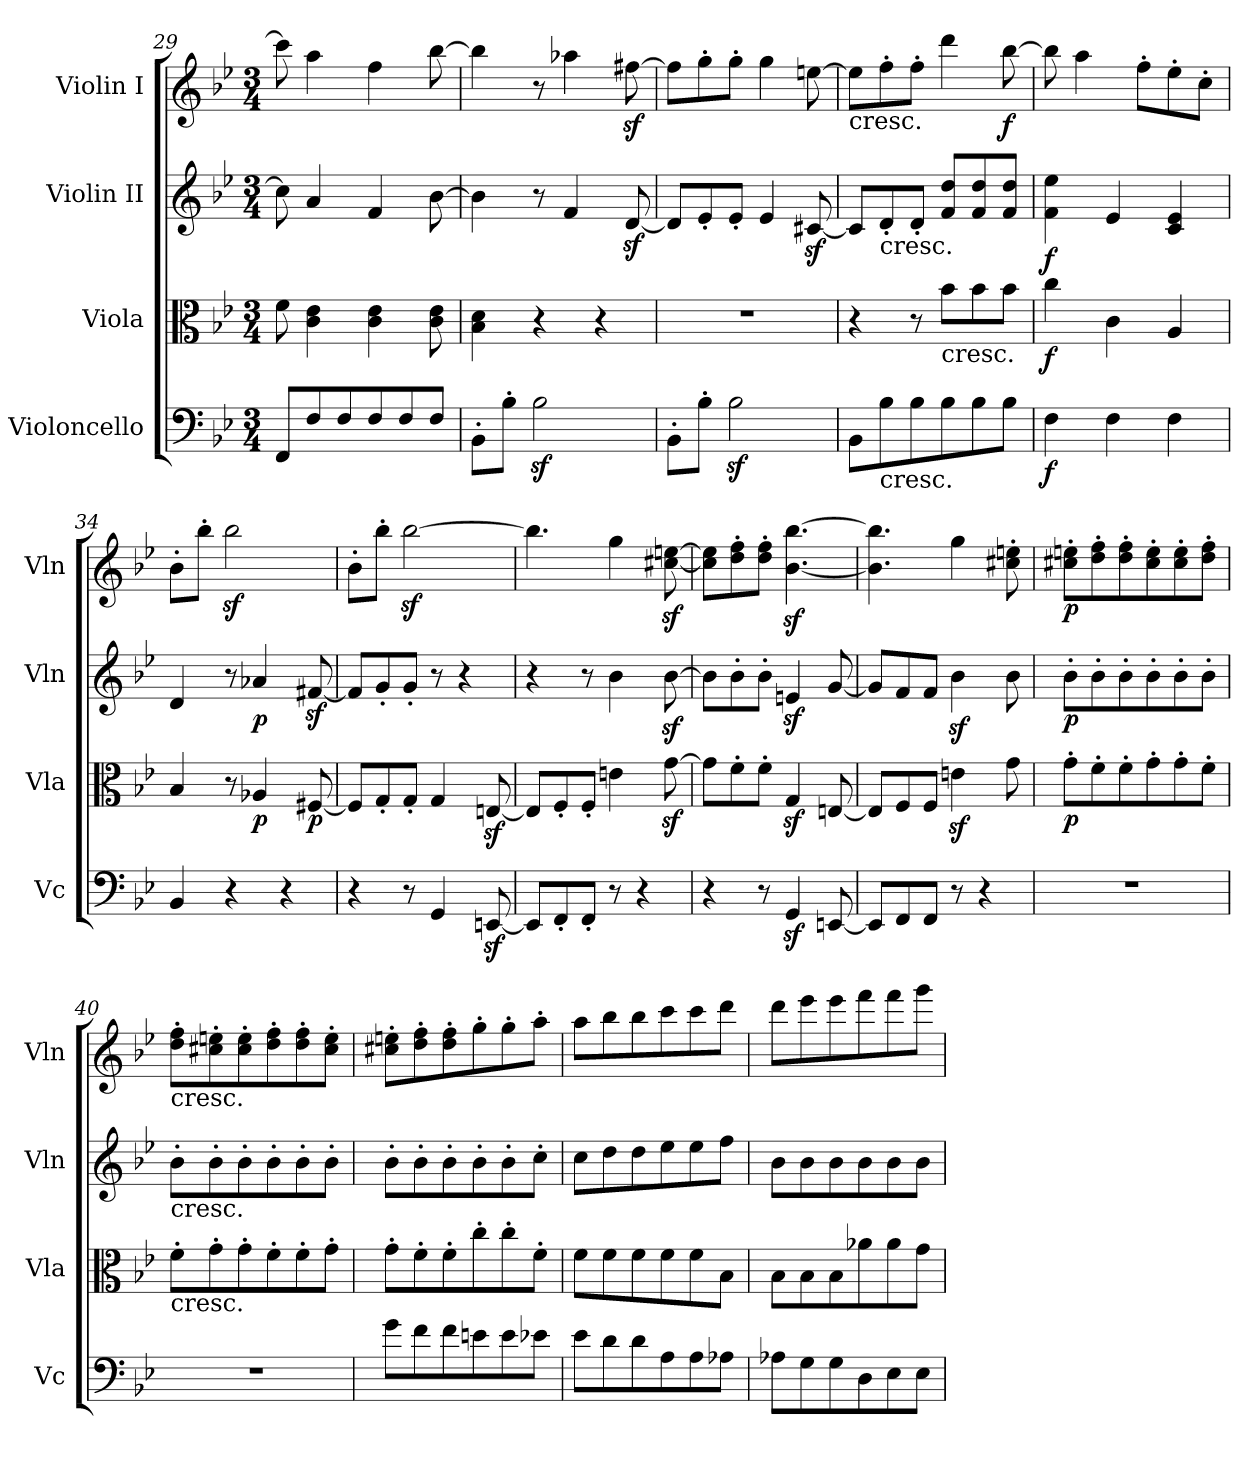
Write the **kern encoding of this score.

**kern	**dynam	**kern	**dynam	**kern	**dynam	**kern	**dynam
*part4	*part4	*part3	*part3	*part2	*part2	*part1	*part1
*staff4	*staff4	*staff3	*staff3	*staff2	*staff2	*staff1	*staff1
*I"Violoncello	*	*I"Viola	*	*I"Violin II	*	*I"Violin I	*
*I'Vc	*	*I'Vla	*	*I'Vln	*	*I'Vln	*
*clefF4	*	*clefC3	*	*clefG2	*	*clefG2	*
*k[b-e-]	*	*k[b-e-]	*	*k[b-e-]	*	*k[b-e-]	*
*B-:	*	*B-:	*	*B-:	*	*B-:	*
*M3/4	*	*M3/4	*	*M3/4	*	*M3/4	*
=29	=29	=29	=29	=29	=29	=29	=29
8FFL	.	8f	.	8cc]	.	8ccc]	.
8F	.	4c 4e-	.	4a	.	4aa	.
8F	.	.	.	.	.	.	.
8F	.	4c 4e-	.	4f	.	4ff	.
8F	.	.	.	.	.	.	.
8FJ	.	8c 8e-	.	[8b-	.	[8bb-	.
=30	=30	=30	=30	=30	=30	=30	=30
8BB-'L	.	4B- 4d	.	4b-]	.	4bb-]	.
8B-'J	.	.	.	.	.	.	.
2B-z	.	4r	.	8r	.	8r	.
.	.	.	.	4f	.	4aa-X	.
.	.	4r	.	.	.	.	.
.	.	.	.	[8dz	.	[8ff#Xz	.
=31	=31	=31	=31	=31	=31	=31	=31
8BB-'L	.	2.r	.	8dL]	.	8ff#L]	.
8B-'J	.	.	.	8e-'	.	8gg'	.
2B-z	.	.	.	8e-'J	.	8gg'J	.
.	.	.	.	4e-	.	4gg	.
.	.	.	.	[8c#Xz	.	[8een	.
=32	=32	=32	=32	=32	=32	=32	=32
!	!	!	!	!	!	!LO:TX:b:t=cresc.	!
8BB-L	.	4r	.	8c#L]	.	8eeL]	.
!	!	!	!	!LO:TX:b:t=cresc.	!	!	!
!LO:TX:b:t=cresc.	!	!	!	!	!	!	!
8B-	.	.	.	8d'	.	8ff'	.
8B-	.	8r	.	8d'J	.	8ff'J	.
!	!	!LO:TX:b:t=cresc.	!	!	!	!	!
8B-	.	8b-L	.	8f 8ddL	.	4ddd	.
8B-	.	8b-	.	8f 8dd	.	.	.
8B-J	.	8b-J	.	8f 8ddJ	.	[8bb-	f
=33	=33	=33	=33	=33	=33	=33	=33
4F	f	4cc	f	4f 4ee-	f	8bb-]	.
.	.	.	.	.	.	4aa	.
4F	.	4c	.	4e-	.	.	.
.	.	.	.	.	.	8ff'L	.
4F	.	4A	.	4c 4e-	.	8ee-'	.
.	.	.	.	.	.	8cc'J	.
=34	=34	=34	=34	=34	=34	=34	=34
4BB-	.	4B-	.	4d	.	8b-'L	.
.	.	.	.	.	.	8bb-'J	.
4r	.	8r	.	8r	.	2bb-z	.
.	.	4A-X	p	4a-X	p	.	.
4r	.	.	.	.	.	.	.
.	.	[8F#X	p	[8f#Xz	.	.	.
=35	=35	=35	=35	=35	=35	=35	=35
4r	.	8F#L]	.	8f#L]	.	8b-'L	.
.	.	8G'	.	8g'	.	8bb-'J	.
8r	.	8G'J	.	8g'J	.	[2bb-z	.
4GG	.	4G	.	8r	.	.	.
.	.	.	.	4r	.	.	.
[8EEnz	.	[8Enz	.	.	.	.	.
=36	=36	=36	=36	=36	=36	=36	=36
8EEL]	.	8EL]	.	4r	.	4.bb-]	.
8FF'	.	8F'	.	.	.	.	.
8FF'J	.	8F'J	.	8r	.	.	.
8r	.	4en	.	4b-	.	4gg	.
4r	.	.	.	.	.	.	.
.	.	[8gz	.	[8b-z	.	[8cc#Xz [8eenz	.
=37	=37	=37	=37	=37	=37	=37	=37
4r	.	8gL]	.	8b-L]	.	8cc#] 8ee]L	.
.	.	8f'	.	8b-'	.	8dd' 8ff'	.
8r	.	8f'J	.	8b-'J	.	8dd' 8ff'J	.
4GGz	.	4Gz	.	4enz	.	[4.b-z [4.bb-z	.
[8EEn	.	[8En	.	[8g	.	.	.
=38	=38	=38	=38	=38	=38	=38	=38
8EEL]	.	8EL]	.	8gL]	.	4.b-] 4.bb-]	.
8FF	.	8F	.	8f	.	.	.
8FFJ	.	8FJ	.	8fJ	.	.	.
8r	.	4enz	.	4b-z	.	4gg	.
4r	.	.	.	.	.	.	.
.	.	8g	.	8b-	.	8cc#X' 8een'	.
=39	=39	=39	=39	=39	=39	=39	=39
2.r	.	8g'L	p	8b-'L	p	8cc#X' 8een'L	p
.	.	8f'	.	8b-'	.	8dd' 8ff'	.
.	.	8f'	.	8b-'	.	8dd' 8ff'	.
.	.	8g'	.	8b-'	.	8cc#' 8ee'	.
.	.	8g'	.	8b-'	.	8cc#' 8ee'	.
.	.	8f'J	.	8b-'J	.	8dd' 8ff'J	.
=40	=40	=40	=40	=40	=40	=40	=40
!	!	!	!	!	!	!LO:TX:b:t=cresc.	!
!	!	!	!	!LO:TX:b:t=cresc.	!	!	!
!	!	!LO:TX:b:t=cresc.	!	!	!	!	!
2.r	.	8f'L	.	8b-'L	.	8dd' 8ff'L	.
.	.	8g'	.	8b-'	.	8cc#X' 8een'	.
.	.	8g'	.	8b-'	.	8cc#' 8ee'	.
.	.	8f'	.	8b-'	.	8dd' 8ff'	.
.	.	8f'	.	8b-'	.	8dd' 8ff'	.
.	.	8g'J	.	8b-'J	.	8cc#' 8ee'J	.
=41	=41	=41	=41	=41	=41	=41	=41
8gL	.	8g'L	.	8b-'L	.	8cc#X' 8een'L	.
8f	.	8f'	.	8b-'	.	8dd' 8ff'	.
8f	.	8f'	.	8b-'	.	8dd' 8ff'	.
8en	.	8cc'	.	8b-'	.	8gg'	.
8e	.	8cc'	.	8b-'	.	8gg'	.
8e-XJ	.	8f'J	.	8cc'J	.	8aa'J	.
=42	=42	=42	=42	=42	=42	=42	=42
8e-L	.	8fL	.	8ccL	.	8aaL	.
8d	.	8f	.	8dd	.	8bb-	.
8d	.	8f	.	8dd	.	8bb-	.
8A	.	8f	.	8ee-	.	8ccc	.
8A	.	8f	.	8ee-	.	8ccc	.
8A-XJ	.	8B-J	.	8ffJ	.	8dddJ	.
=43	=43	=43	=43	=43	=43	=43	=43
8A-XL	.	8B-L	.	8b-L	.	8dddL	.
8G	.	8B-	.	8b-	.	8eee-	.
8G	.	8B-	.	8b-	.	8eee-	.
8D	.	8a-X	.	8b-	.	8fff	.
8E-	.	8a-	.	8b-	.	8fff	.
8E-J	.	8gJ	.	8b-J	.	8gggJ	.
=	=	=	=	=	=	=	=
*-	*-	*-	*-	*-	*-	*-	*-
